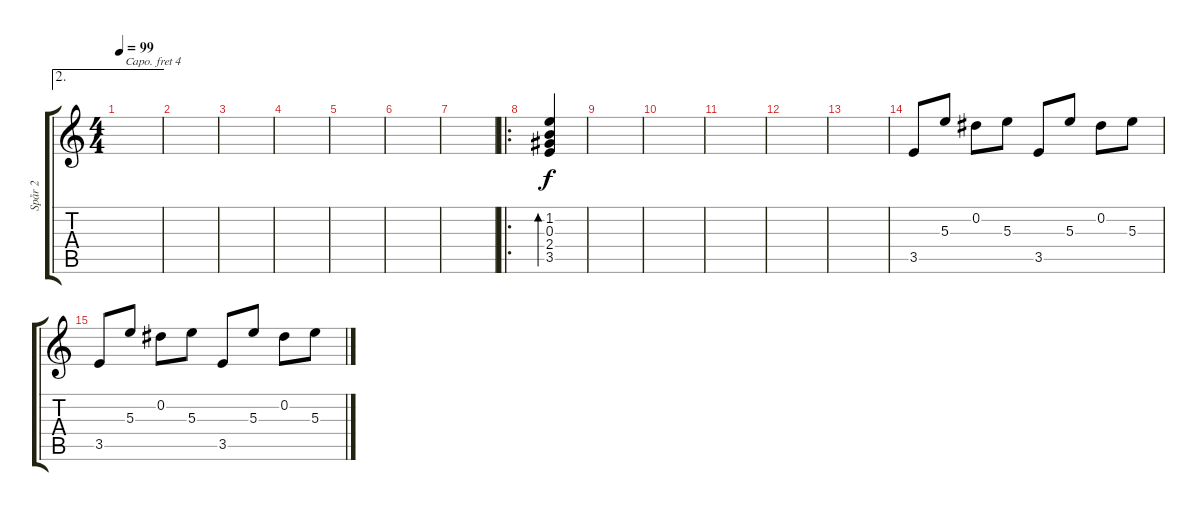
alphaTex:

\track ("Spår 2" "Spår 2") {instrument acousticguitarsteel}
\staff {score tabs}
\capo 4
\tuning (E4 B3 G3 D3 A2 E2) {hide}
\ae 2
\ts (4 4)
\tempo 99
\clef g2
\ks c
|
|
|
|
|
|
|
\ro
(1.2 0.3 2.4 3.5).4{bd 480 dy f} |
|
|
|
|
|
3.5.8 5.3.8 0.2.8 5.3.8 3.5.8 5.3.8 0.2.8 5.3.8 |
3.5.8 5.3.8 0.2.8 5.3.8 3.5.8 5.3.8 0.2.8 5.3.8
